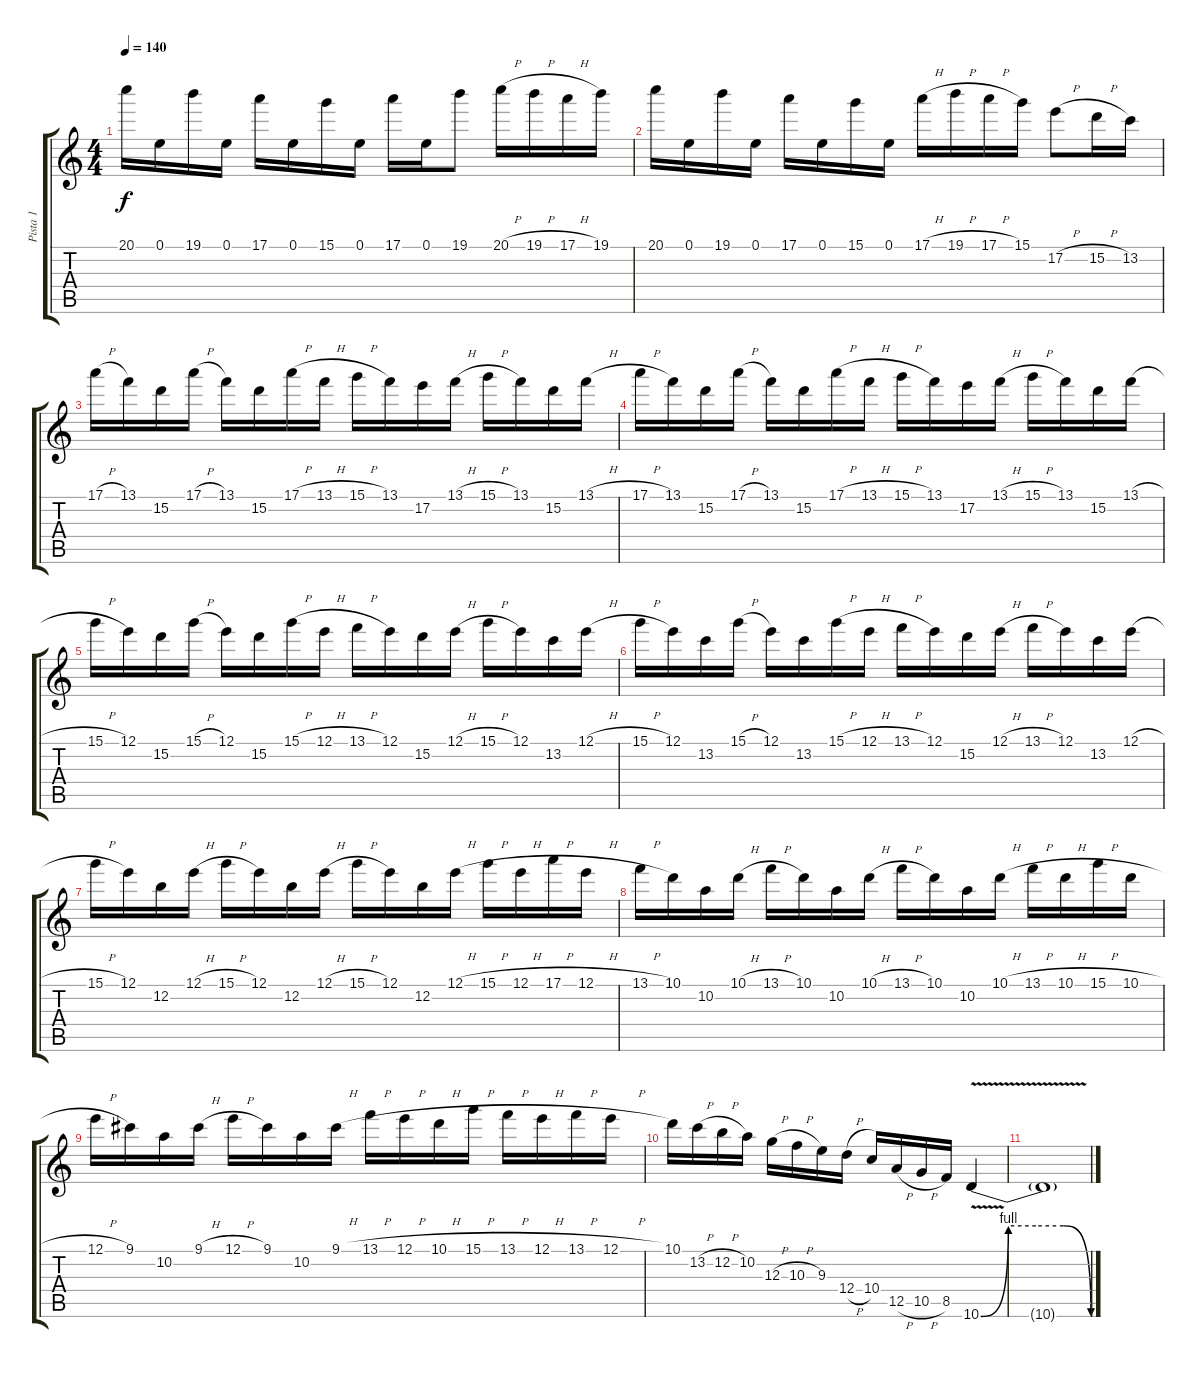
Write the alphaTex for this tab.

\track ("Pista 1" "Pista 1") {instrument acousticguitarsteel}
\staff {score tabs}
\tuning (E4 B3 G3 D3 A2 E2) {hide}
\ts (4 4)
\tempo 140
\clef g2
\ks c
20.1.16{dy f} 0.1.16 19.1.16 0.1.16 17.1.16 0.1.16 15.1.16 0.1.16 17.1.16 0.1.16 19.1.8 20.1{h}.16 19.1{h}.16 17.1{h}.16 19.1.16 |
20.1.16 0.1.16 19.1.16 0.1.16 17.1.16 0.1.16 15.1.16 0.1.16 17.1{h}.16 19.1{h}.16 17.1{h}.16 15.1.16 17.2{h}.8 15.2{h}.16 13.2.16 |
17.1{h}.16 13.1.16 15.2.16 17.1{h}.16 13.1.16 15.2.16 17.1{h}.16 13.1{h}.16 15.1{h}.16 13.1.16 17.2.16 13.1{h}.16 15.1{h}.16 13.1.16 15.2.16 13.1{h}.16 |
17.1{h}.16 13.1.16 15.2.16 17.1{h}.16 13.1.16 15.2.16 17.1{h}.16 13.1{h}.16 15.1{h}.16 13.1.16 17.2.16 13.1{h}.16 15.1{h}.16 13.1.16 15.2.16 13.1{h}.16 |
15.1{h}.16 12.1.16 15.2.16 15.1{h}.16 12.1.16 15.2.16 15.1{h}.16 12.1{h}.16 13.1{h}.16 12.1.16 15.2.16 12.1{h}.16 15.1{h}.16 12.1.16 13.2.16 12.1{h}.16 |
15.1{h}.16 12.1.16 13.2.16 15.1{h}.16 12.1.16 13.2.16 15.1{h}.16 12.1{h}.16 13.1{h}.16 12.1.16 15.2.16 12.1{h}.16 13.1{h}.16 12.1.16 13.2.16 12.1{h}.16 |
15.1{h}.16 12.1.16 12.2.16 12.1{h}.16 15.1{h}.16 12.1.16 12.2.16 12.1{h}.16 15.1{h}.16 12.1.16 12.2.16 12.1{h}.16 15.1{h}.16 12.1{h}.16 17.1{h}.16 12.1{h}.16 |
13.1{h}.16 10.1.16 10.2.16 10.1{h}.16 13.1{h}.16 10.1.16 10.2.16 10.1{h}.16 13.1{h}.16 10.1.16 10.2.16 10.1{h}.16 13.1{h}.16 10.1{h}.16 15.1{h}.16 10.1{h}.16 |
12.1{h}.16 9.1.16 10.2.16 9.1{h}.16 12.1{h}.16 9.1.16 10.2.16 9.1{h}.16 13.1{h}.16 12.1{h}.16 10.1{h}.16 15.1{h}.16 13.1{h}.16 12.1{h}.16 13.1{h}.16 12.1{h}.16 |
10.1.16 13.2{h}.16 12.2{h}.16 10.2.16 12.3{h}.16 10.3{h}.16 9.3.16 12.4{h}.16 10.4.16 12.5{h}.16 10.5{h}.16 8.5.16 10.6{be (custom 0 0 15 4 30 4 45 4 60 0) v}.4 |
10.6{t}.1
